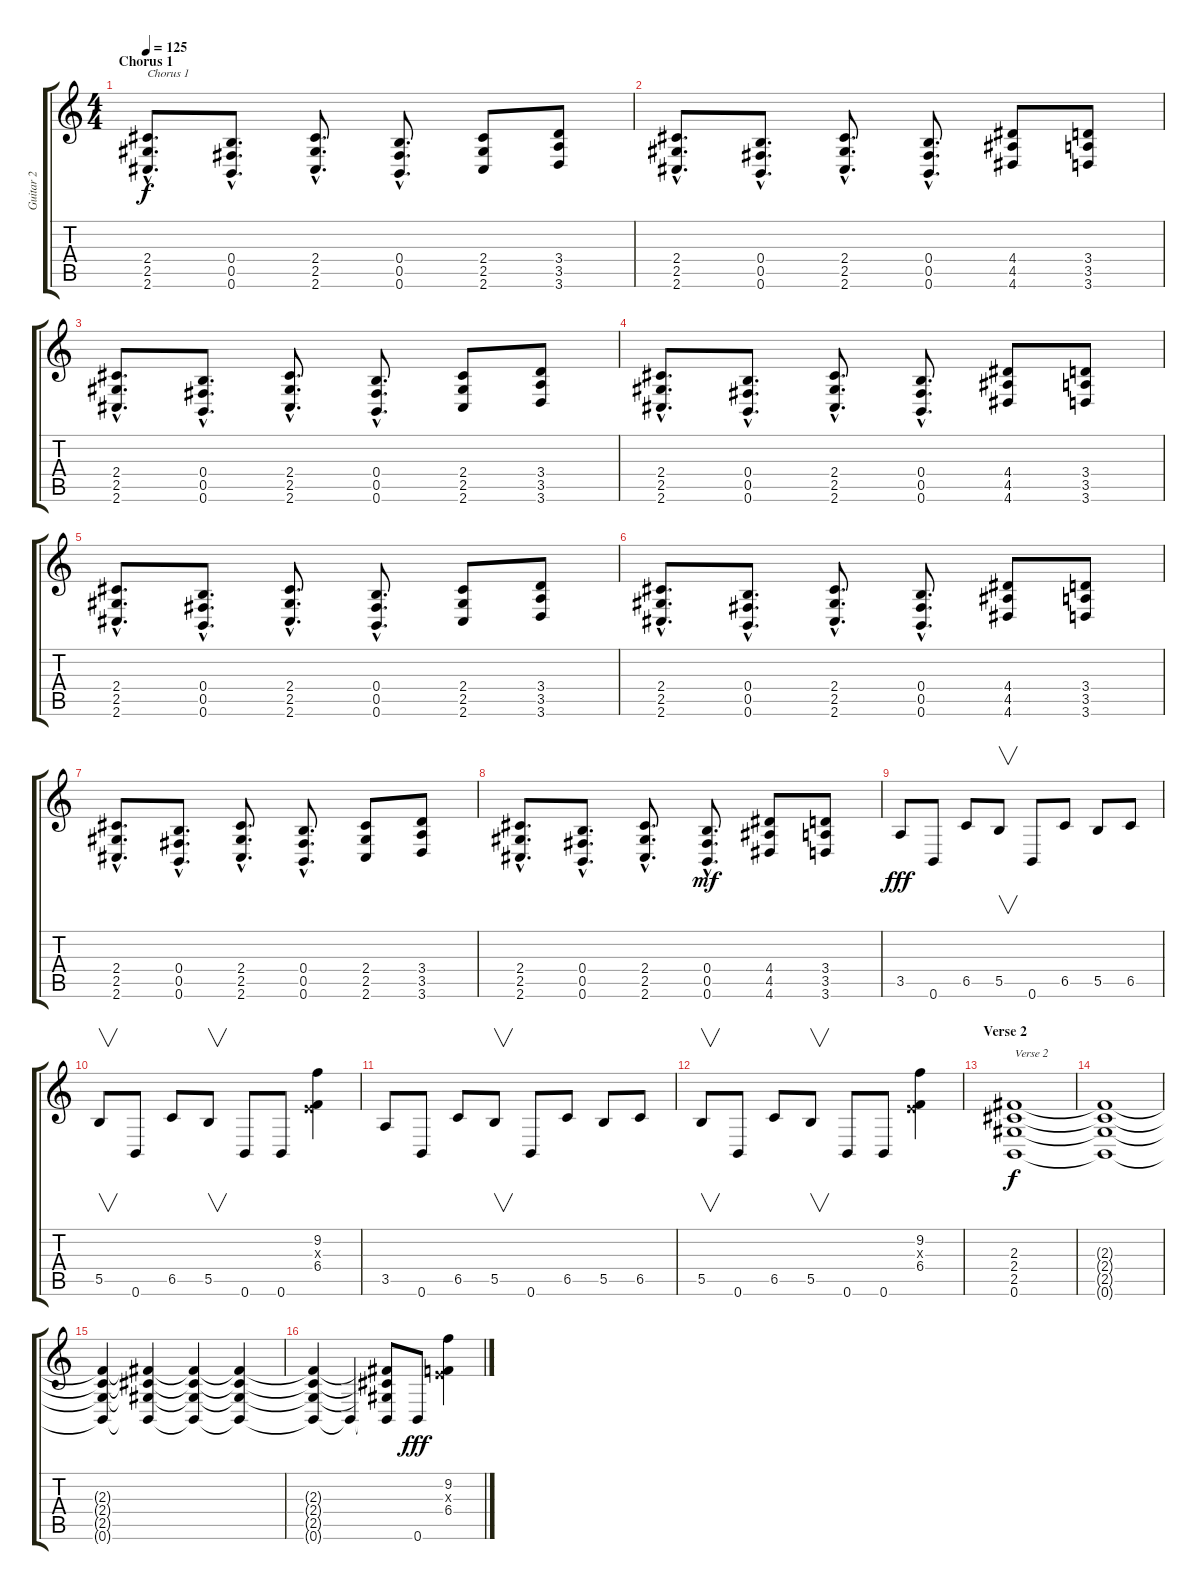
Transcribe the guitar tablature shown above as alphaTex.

\track ("Guitar 2" "Guitar 2") {instrument distortionguitar}
\staff {score tabs}
\tuning (Db4 Ab3 E3 B2 Gb2 B1) {hide}
\ts (4 4)
\section ("" "Chorus 1")
\tempo 125
\clef g2
\ks c
(2.4{hac} 2.5{hac} 2.6{hac}).8{d txt "Chorus 1" dy f balance 16} (0.4{hac} 0.5{hac} 0.6{hac}).8{d} (2.4{hac} 2.5{hac} 2.6{hac}).8{d} (0.4{hac} 0.5{hac} 0.6{hac}).8{d} (2.4 2.5 2.6).8 (3.4 3.5 3.6).8 |
(2.4{hac} 2.5{hac} 2.6{hac}).8{d} (0.4{hac} 0.5{hac} 0.6{hac}).8{d} (2.4{hac} 2.5{hac} 2.6{hac}).8{d} (0.4{hac} 0.5{hac} 0.6{hac}).8{d} (4.4 4.5 4.6).8 (3.4 3.5 3.6).8 |
(2.4{hac} 2.5{hac} 2.6{hac}).8{d} (0.4{hac} 0.5{hac} 0.6{hac}).8{d} (2.4{hac} 2.5{hac} 2.6{hac}).8{d} (0.4{hac} 0.5{hac} 0.6{hac}).8{d} (2.4 2.5 2.6).8 (3.4 3.5 3.6).8 |
(2.4{hac} 2.5{hac} 2.6{hac}).8{d} (0.4{hac} 0.5{hac} 0.6{hac}).8{d} (2.4{hac} 2.5{hac} 2.6{hac}).8{d} (0.4{hac} 0.5{hac} 0.6{hac}).8{d} (4.4 4.5 4.6).8 (3.4 3.5 3.6).8 |
(2.4{hac} 2.5{hac} 2.6{hac}).8{d} (0.4{hac} 0.5{hac} 0.6{hac}).8{d} (2.4{hac} 2.5{hac} 2.6{hac}).8{d} (0.4{hac} 0.5{hac} 0.6{hac}).8{d} (2.4 2.5 2.6).8 (3.4 3.5 3.6).8 |
(2.4{hac} 2.5{hac} 2.6{hac}).8{d} (0.4{hac} 0.5{hac} 0.6{hac}).8{d} (2.4{hac} 2.5{hac} 2.6{hac}).8{d} (0.4{hac} 0.5{hac} 0.6{hac}).8{d} (4.4 4.5 4.6).8 (3.4 3.5 3.6).8 |
(2.4{hac} 2.5{hac} 2.6{hac}).8{d} (0.4{hac} 0.5{hac} 0.6{hac}).8{d} (2.4{hac} 2.5{hac} 2.6{hac}).8{d} (0.4{hac} 0.5{hac} 0.6{hac}).8{d} (2.4 2.5 2.6).8 (3.4 3.5 3.6).8 |
(2.4{hac} 2.5{hac} 2.6{hac}).8{d} (0.4{hac} 0.5{hac} 0.6{hac}).8{d} (2.4{hac} 2.5{hac} 2.6{hac}).8{d} (0.4{hac} 0.5{hac} 0.6{hac}).8{d dy mf} (4.4 4.5 4.6).8 (3.4 3.5 3.6).8 |
3.5.8{dy fff balance 8} 0.6.8 6.5.8 5.5.8{v} 0.6.8 6.5.8 5.5.8 6.5.8 |
5.5.8{v} 0.6.8 6.5.8 5.5.8{v} 0.6.8 0.6.8 (9.2 0.3{x} 6.4).4 |
3.5.8 0.6.8 6.5.8 5.5.8{v} 0.6.8 6.5.8 5.5.8 6.5.8 |
5.5.8{v} 0.6.8 6.5.8 5.5.8{v} 0.6.8 0.6.8 (9.2 0.3{x} 6.4).4 |
\section ("" "Verse 2")
(2.3 2.4 2.5 0.6).1{txt "Verse 2" dy f volume 10 balance 0} |
(2.3{t} 2.4{t} 2.5{t} 0.6{t}).1 |
(2.3{t} 2.4{t} 2.5{t} 0.6{t}).4 (2.3{t} 2.4{t} 2.5{t} 0.6{t}).4 (2.3{t} 2.4{t} 2.5{t} 0.6{t}).4 (2.3{t} 2.4{t} 2.5{t} 0.6{t}).4 |
(2.3{t} 2.4{t} 2.5{t} 0.6{t}).4 0.6{t}.4 (2.3{t} 2.4{t} 2.5{t} 0.6{t}).8 0.6.8{dy fff} (9.2 0.3{x} 6.4).4
